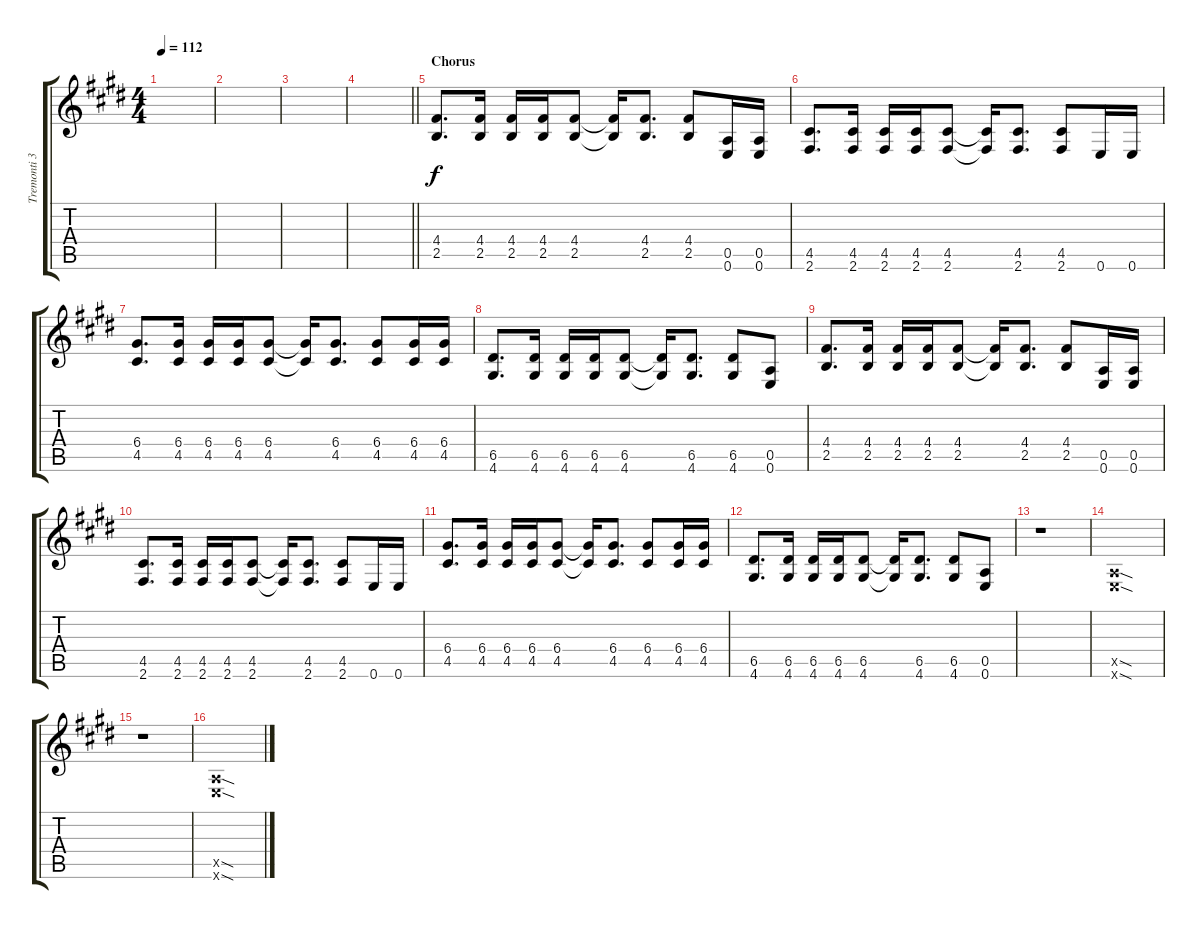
\track ("Tremonti 3" "Tremonti 3") {instrument overdrivenguitar}
\staff {score tabs}
\tuning (E4 B3 G3 D3 A2 E2) {hide}
\ts (4 4)
\tempo 112
\clef g2
\ks c#minor
|
|
|
\barLineRight lightlight
|
\section ("" "Chorus")
(4.4 2.5).8{d} (4.4 2.5).16 (4.4 2.5).16 (4.4 2.5).16 (4.4 2.5).8 (4.4{t} 2.5{t}).16 (4.4 2.5).8{d} (4.4 2.5).8 (0.5 0.6).16 (0.5 0.6).16 |
(4.5 2.6).8{d} (4.5 2.6).16 (4.5 2.6).16 (4.5 2.6).16 (4.5 2.6).8 (4.5{t} 2.6{t}).16 (4.5 2.6).8{d} (4.5 2.6).8 0.6.16 0.6.16 |
(6.4 4.5).8{d} (6.4 4.5).16 (6.4 4.5).16 (6.4 4.5).16 (6.4 4.5).8 (6.4{t} 4.5{t}).16 (6.4 4.5).8{d} (6.4 4.5).8 (6.4 4.5).16 (6.4 4.5).16 |
(6.5 4.6).8{d} (6.5 4.6).16 (6.5 4.6).16 (6.5 4.6).16 (6.5 4.6).8 (6.5{t} 4.6{t}).16 (6.5 4.6).8{d} (6.5 4.6).8 (0.5 0.6).8 |
(4.4 2.5).8{d} (4.4 2.5).16 (4.4 2.5).16 (4.4 2.5).16 (4.4 2.5).8 (4.4{t} 2.5{t}).16 (4.4 2.5).8{d} (4.4 2.5).8 (0.5 0.6).16 (0.5 0.6).16 |
(4.5 2.6).8{d} (4.5 2.6).16 (4.5 2.6).16 (4.5 2.6).16 (4.5 2.6).8 (4.5{t} 2.6{t}).16 (4.5 2.6).8{d} (4.5 2.6).8 0.6.16 0.6.16 |
(6.4 4.5).8{d} (6.4 4.5).16 (6.4 4.5).16 (6.4 4.5).16 (6.4 4.5).8 (6.4{t} 4.5{t}).16 (6.4 4.5).8{d} (6.4 4.5).8 (6.4 4.5).16 (6.4 4.5).16 |
(6.5 4.6).8{d} (6.5 4.6).16 (6.5 4.6).16 (6.5 4.6).16 (6.5 4.6).8 (6.5{t} 4.6{t}).16 (6.5 4.6).8{d} (6.5 4.6).8 (0.5 0.6).8 |
r.1 |
(0.5{sod x} 0.6{sod x}).1 |
r.1 |
(0.5{sod x} 0.6{sod x}).1
